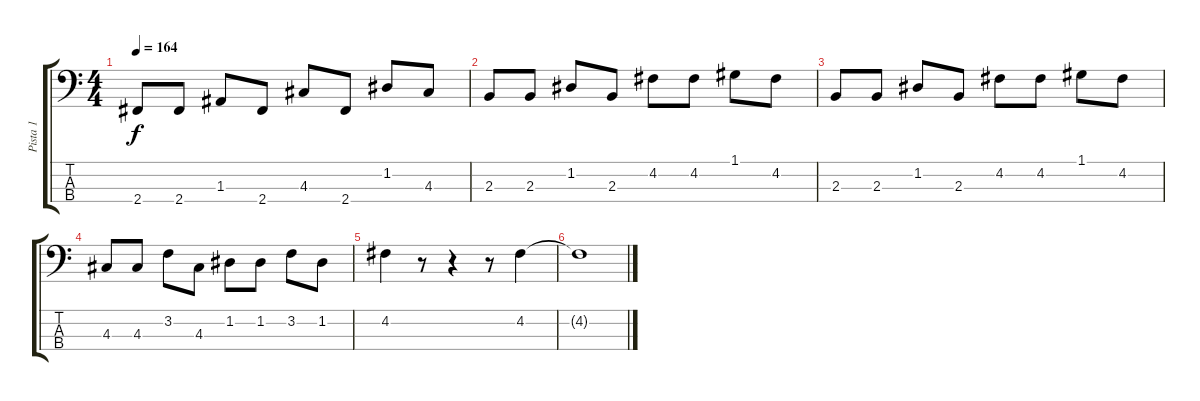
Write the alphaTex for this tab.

\track ("Pista 1" "Pista 1") {instrument electricbasspick}
\staff {score tabs}
\tuning (G2 D2 A1 E1) {hide}
\ts (4 4)
\tempo 164
\clef f4
\ks c
2.4.8{dy f} 2.4.8 1.3.8 2.4.8 4.3.8 2.4.8 1.2.8 4.3.8 |
2.3.8 2.3.8 1.2.8 2.3.8 4.2.8 4.2.8 1.1.8 4.2.8 |
2.3.8 2.3.8 1.2.8 2.3.8 4.2.8 4.2.8 1.1.8 4.2.8 |
4.3.8 4.3.8 3.2.8 4.3.8 1.2.8 1.2.8 3.2.8 1.2.8 |
4.2.4 r.8 r.4 r.8 4.2.4 |
4.2{t}.1
